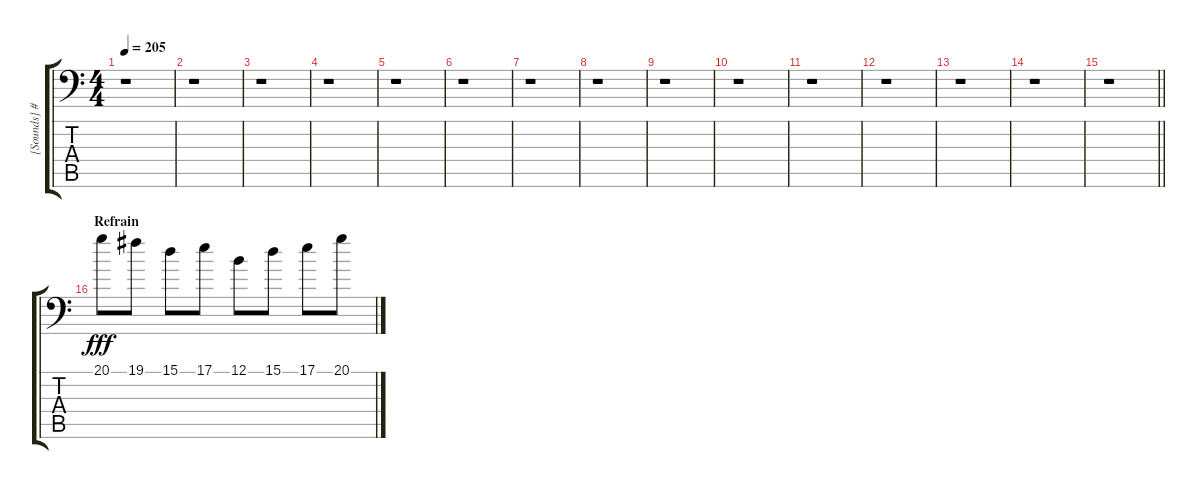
\track ("[Sounds] #2" "[Sounds] #") {instrument electricpiano1}
\staff {score tabs}
\tuning (B3 Gb3 D3 A2 E2 A1) {hide}
\ts (4 4)
\tempo 205
\clef f4
\ks c
r.1{dy mf} |
r.1 |
r.1 |
r.1 |
r.1 |
r.1 |
r.1 |
r.1 |
r.1 |
r.1 |
r.1 |
r.1 |
r.1 |
r.1 |
\barLineRight lightlight
r.1 |
\section ("" "Refrain ")
20.1.8{dy fff instrument electricpiano1} 19.1.8 15.1.8 17.1.8 12.1.8 15.1.8 17.1.8 20.1.8
